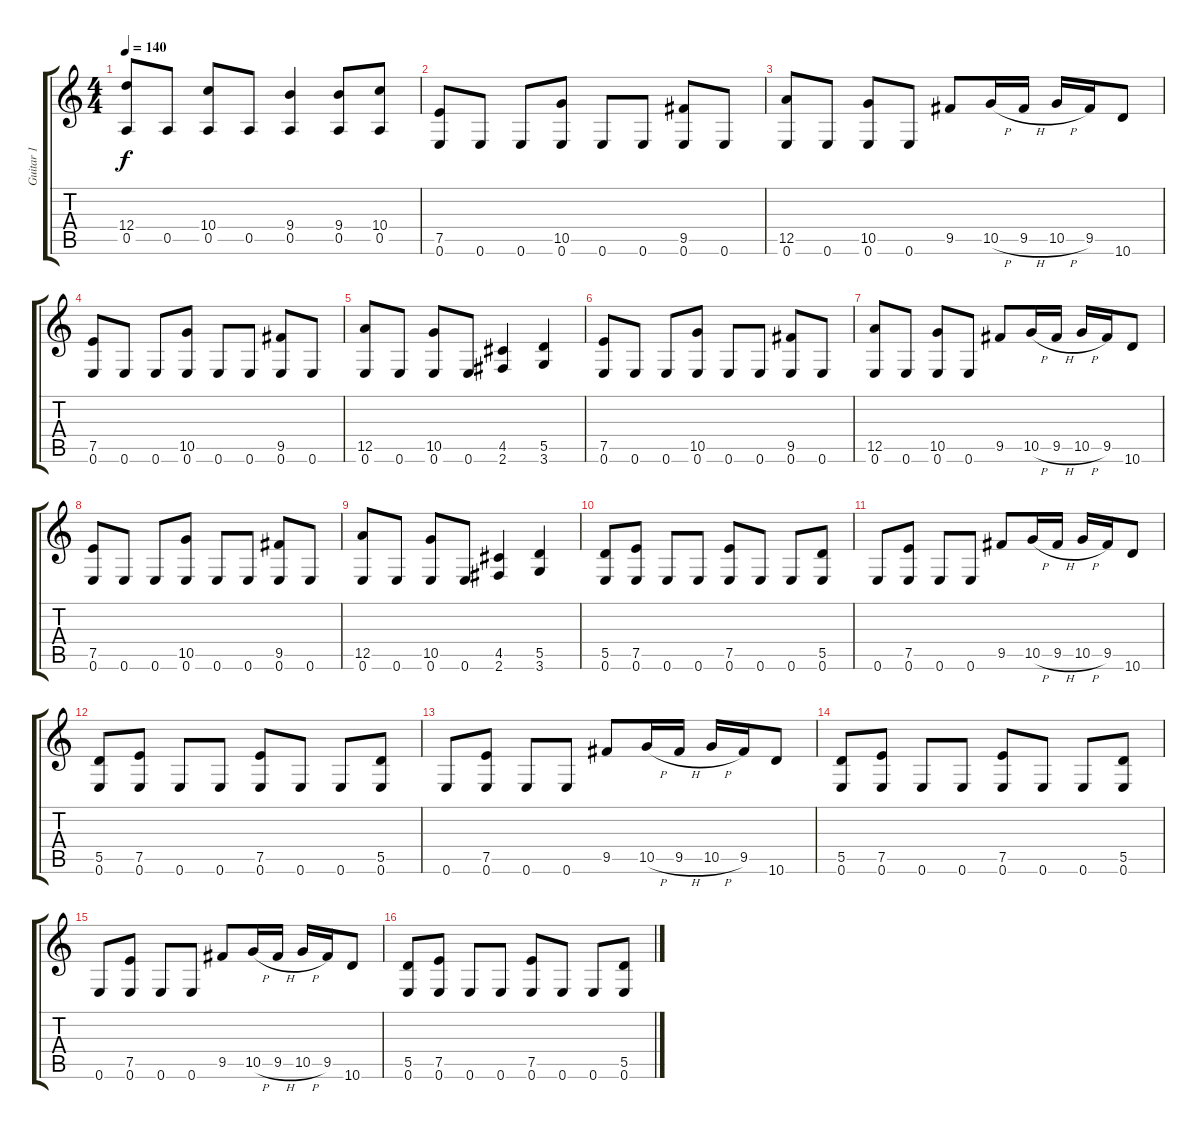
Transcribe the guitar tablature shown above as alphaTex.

\track ("Guitar 1" "Guitar 1") {instrument distortionguitar}
\staff {score tabs}
\tuning (E4 B3 G3 D3 A2 E2) {hide}
\ts (4 4)
\tempo 140
\clef g2
\ks c
(12.4 0.5).8{dy f} 0.5.8 (10.4 0.5).8 0.5.8 (9.4 0.5).4 (9.4 0.5).8 (10.4 0.5).8 |
(7.5 0.6).8 0.6.8 0.6.8 (10.5 0.6).8 0.6.8 0.6.8 (9.5 0.6).8 0.6.8 |
(12.5 0.6).8 0.6.8 (10.5 0.6).8 0.6.8 9.5.8 10.5{h}.16 9.5{h}.16 10.5{h}.16 9.5.16 10.6.8 |
(7.5 0.6).8 0.6.8 0.6.8 (10.5 0.6).8 0.6.8 0.6.8 (9.5 0.6).8 0.6.8 |
(12.5 0.6).8 0.6.8 (10.5 0.6).8 0.6.8 (4.5 2.6).4 (5.5 3.6).4 |
(7.5 0.6).8 0.6.8 0.6.8 (10.5 0.6).8 0.6.8 0.6.8 (9.5 0.6).8 0.6.8 |
(12.5 0.6).8 0.6.8 (10.5 0.6).8 0.6.8 9.5.8 10.5{h}.16 9.5{h}.16 10.5{h}.16 9.5.16 10.6.8 |
(7.5 0.6).8 0.6.8 0.6.8 (10.5 0.6).8 0.6.8 0.6.8 (9.5 0.6).8 0.6.8 |
(12.5 0.6).8 0.6.8 (10.5 0.6).8 0.6.8 (4.5 2.6).4 (5.5 3.6).4 |
(5.5 0.6).8 (7.5 0.6).8 0.6.8 0.6.8 (7.5 0.6).8 0.6.8 0.6.8 (5.5 0.6).8 |
0.6.8 (7.5 0.6).8 0.6.8 0.6.8 9.5.8 10.5{h}.16 9.5{h}.16 10.5{h}.16 9.5.16 10.6.8 |
(5.5 0.6).8 (7.5 0.6).8 0.6.8 0.6.8 (7.5 0.6).8 0.6.8 0.6.8 (5.5 0.6).8 |
0.6.8 (7.5 0.6).8 0.6.8 0.6.8 9.5.8 10.5{h}.16 9.5{h}.16 10.5{h}.16 9.5.16 10.6.8 |
(5.5 0.6).8 (7.5 0.6).8 0.6.8 0.6.8 (7.5 0.6).8 0.6.8 0.6.8 (5.5 0.6).8 |
0.6.8 (7.5 0.6).8 0.6.8 0.6.8 9.5.8 10.5{h}.16 9.5{h}.16 10.5{h}.16 9.5.16 10.6.8 |
(5.5 0.6).8 (7.5 0.6).8 0.6.8 0.6.8 (7.5 0.6).8 0.6.8 0.6.8 (5.5 0.6).8
